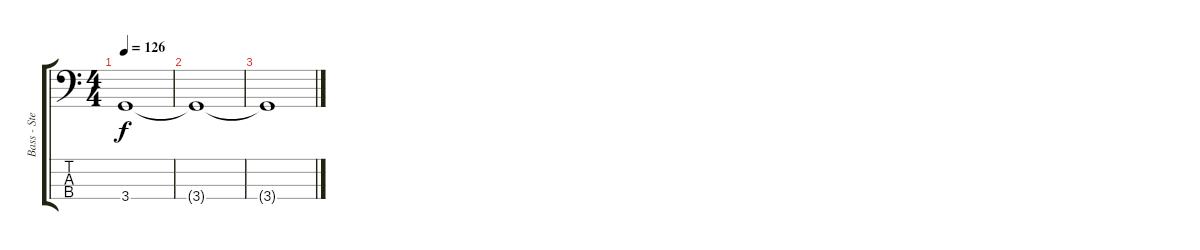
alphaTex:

\track ("Bass - Stefanos" "Bass - Ste") {instrument electricbassfinger}
\staff {score tabs}
\tuning (G2 D2 A1 E1) {hide}
\ts (4 4)
\tempo 126
\clef f4
\ks c
3.4{t}.1{dy f} |
3.4{t}.1 |
3.4{t}.1
